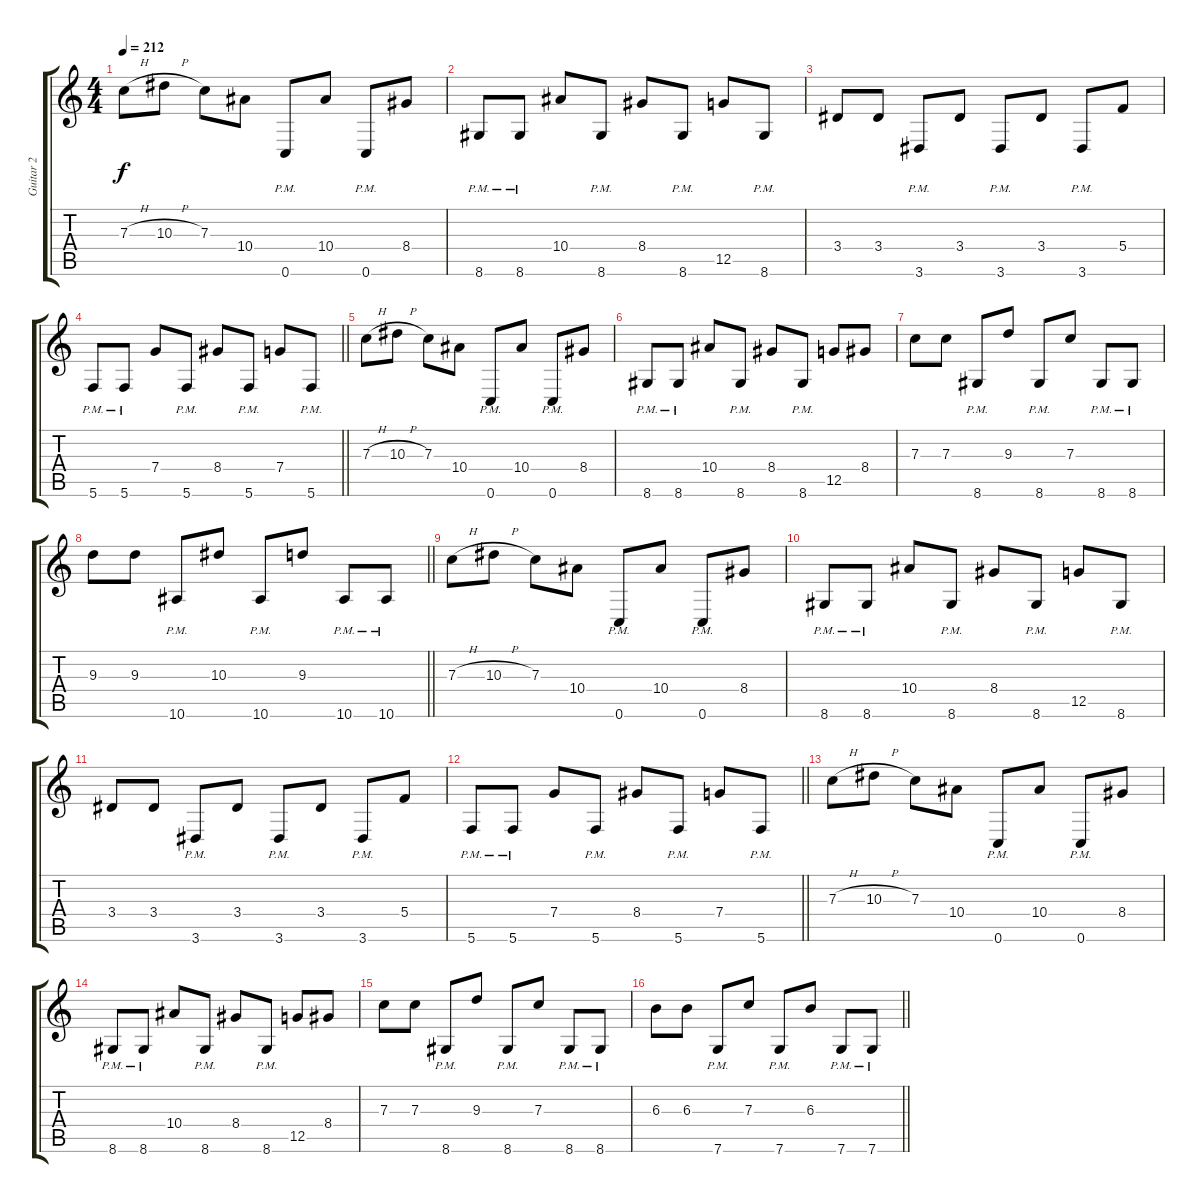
\track ("Guitar 2" "Guitar 2") {instrument distortionguitar}
\staff {score tabs}
\tuning (D4 A3 F3 C3 G2 C2) {hide}
\ts (4 4)
\tempo 212
\clef g2
\ks c
7.3{h}.8{dy f} 10.3{h}.8 7.3.8 10.4.8 0.6{pm}.8 10.4.8 0.6{pm}.8 8.4.8 |
8.6{pm}.8 8.6{pm}.8 10.4.8 8.6{pm}.8 8.4.8 8.6{pm}.8 12.5.8 8.6{pm}.8 |
3.4.8 3.4.8 3.6{pm}.8 3.4.8 3.6{pm}.8 3.4.8 3.6{pm}.8 5.4.8 |
\barLineRight lightlight
5.6{pm}.8 5.6{pm}.8 7.4.8 5.6{pm}.8 8.4.8 5.6{pm}.8 7.4.8 5.6{pm}.8 |
7.3{h}.8 10.3{h}.8 7.3.8 10.4.8 0.6{pm}.8 10.4.8 0.6{pm}.8 8.4.8 |
8.6{pm}.8 8.6{pm}.8 10.4.8 8.6{pm}.8 8.4.8 8.6{pm}.8 12.5.8 8.4.8 |
7.3.8 7.3.8 8.6{pm}.8 9.3.8 8.6{pm}.8 7.3.8 8.6{pm}.8 8.6{pm}.8 |
\barLineRight lightlight
9.3.8 9.3.8 10.6{pm}.8 10.3.8 10.6{pm}.8 9.3.8 10.6{pm}.8 10.6{pm}.8 |
7.3{h}.8 10.3{h}.8 7.3.8 10.4.8 0.6{pm}.8 10.4.8 0.6{pm}.8 8.4.8 |
8.6{pm}.8 8.6{pm}.8 10.4.8 8.6{pm}.8 8.4.8 8.6{pm}.8 12.5.8 8.6{pm}.8 |
3.4.8 3.4.8 3.6{pm}.8 3.4.8 3.6{pm}.8 3.4.8 3.6{pm}.8 5.4.8 |
\barLineRight lightlight
5.6{pm}.8 5.6{pm}.8 7.4.8 5.6{pm}.8 8.4.8 5.6{pm}.8 7.4.8 5.6{pm}.8 |
7.3{h}.8 10.3{h}.8 7.3.8 10.4.8 0.6{pm}.8 10.4.8 0.6{pm}.8 8.4.8 |
8.6{pm}.8 8.6{pm}.8 10.4.8 8.6{pm}.8 8.4.8 8.6{pm}.8 12.5.8 8.4.8 |
7.3.8 7.3.8 8.6{pm}.8 9.3.8 8.6{pm}.8 7.3.8 8.6{pm}.8 8.6{pm}.8 |
\barLineRight lightlight
6.3.8 6.3.8 7.6{pm}.8 7.3.8 7.6{pm}.8 6.3.8 7.6{pm}.8 7.6{pm}.8
